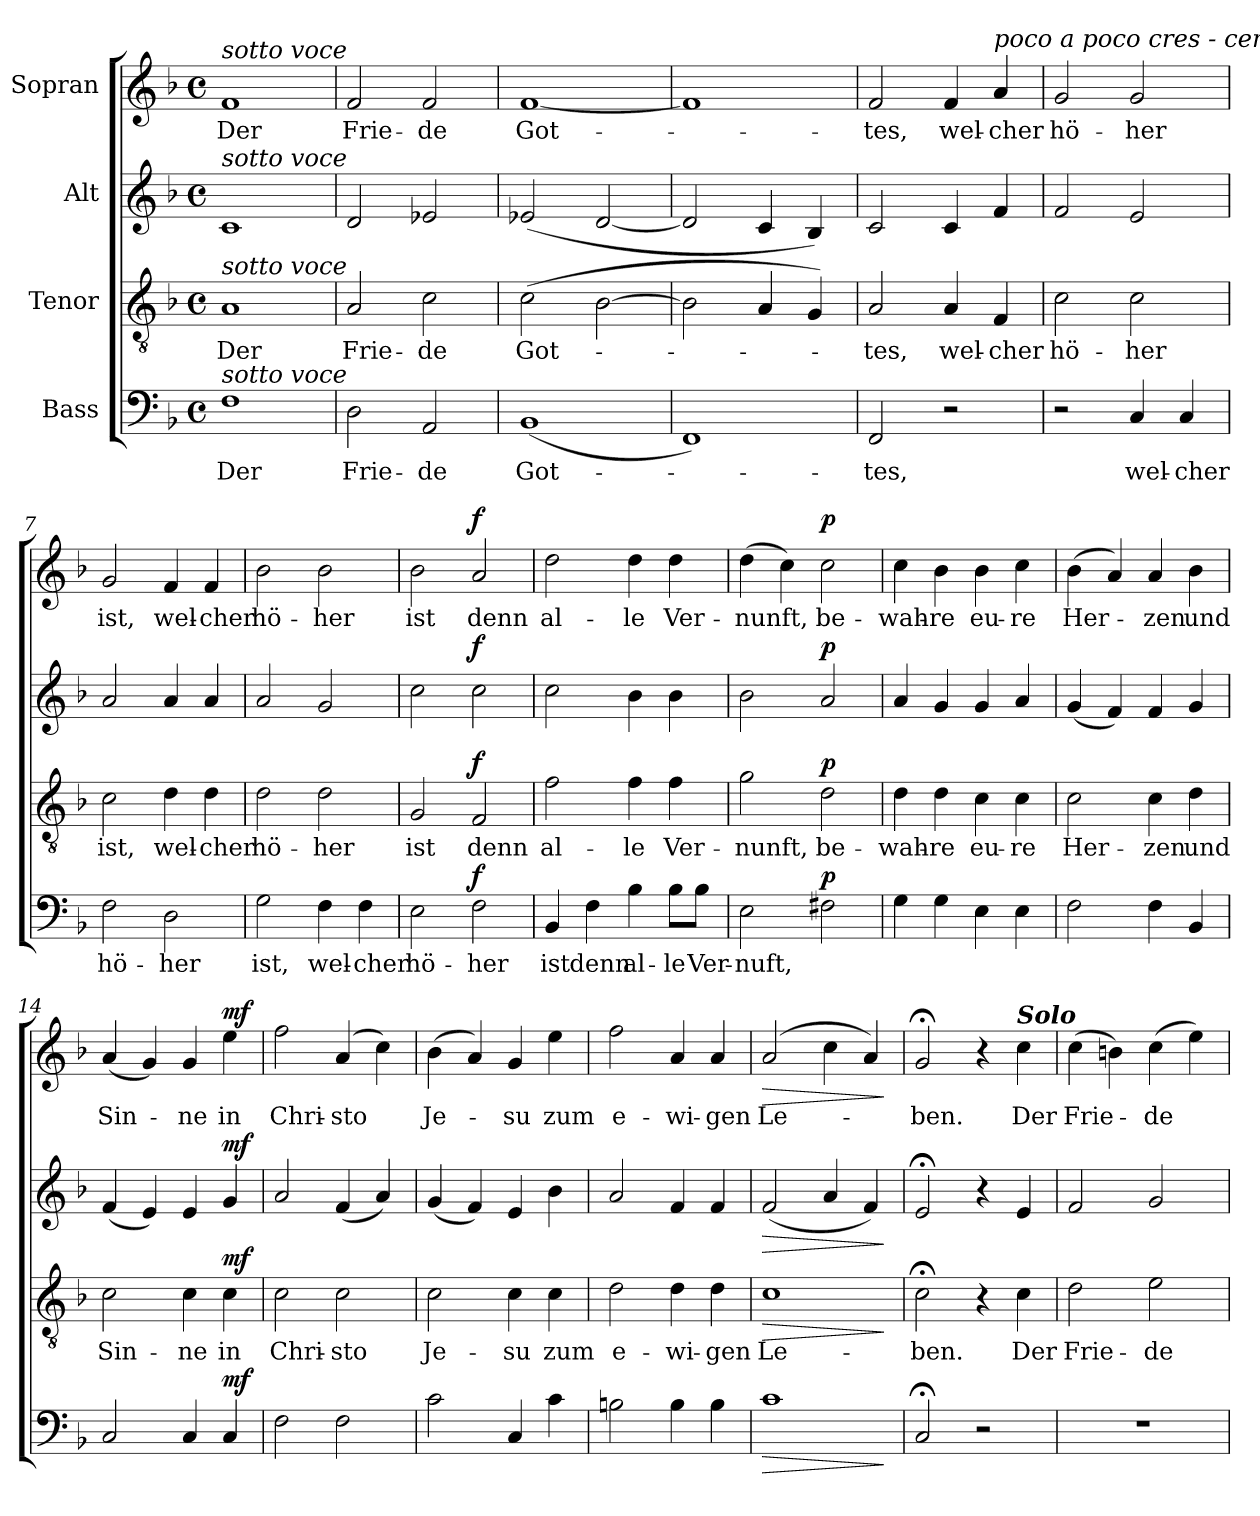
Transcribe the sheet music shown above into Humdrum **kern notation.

**kern	**text	**dynam	**kern	**text	**dynam	**kern	**dynam	**kern	**text	**dynam
*part4	*part4	*part4	*part3	*part3	*part3	*part2	*part2	*part1	*part1	*part1
*staff4	*staff4	*staff4	*staff3	*staff3	*staff3	*staff2	*staff2	*staff1	*staff1	*staff1
*I"Bass	*	*	*I"Tenor	*	*	*I"Alt	*	*I"Sopran	*	*
*clefF4	*	*	*clefGv2	*	*	*clefG2	*	*clefG2	*	*
*k[b-]	*	*	*k[b-]	*	*	*k[b-]	*	*k[b-]	*	*
*F:	*	*	*F:	*	*	*F:	*	*F:	*	*
*M4/4	*	*	*M4/4	*	*	*M4/4	*	*M4/4	*	*
*met(c)	*	*	*met(c)	*	*	*met(c)	*	*met(c)	*	*
=1	=1	=1	=1	=1	=1	=1	=1	=1	=1	=1
!	!	!	!	!	!	!	!	!LO:TX:a:i:t=sotto voce	!	!
!	!	!	!	!	!	!LO:TX:a:i:t=sotto voce	!	!	!	!
!	!	!	!LO:TX:a:i:t=sotto voce	!	!	!	!	!	!	!
!LO:TX:a:i:t=sotto voce	!	!	!	!	!	!	!	!	!	!
1F	Der	.	1A	Der	.	1c	.	1f	Der	.
=2	=2	=2	=2	=2	=2	=2	=2	=2	=2	=2
2D\	Frie-	.	2A/	Frie-	.	2d/	.	2f/	Frie-	.
2AA/	-de	.	2c\	-de	.	2e-X/	.	2f/	-de	.
=3	=3	=3	=3	=3	=3	=3	=3	=3	=3	=3
(>1BB-	Got-	.	(>2c\	Got-	.	(>2e-X/	.	[1f	Got-	.
.	.	.	[2B-\	.	.	[2d/	.	.	.	.
=4	=4	=4	=4	=4	=4	=4	=4	=4	=4	=4
1FF)	.	.	2B-\]	.	.	2d/]	.	1f]	.	.
.	.	.	4A/	.	.	4c/	.	.	.	.
.	.	.	4G/)	.	.	4B-/)	.	.	.	.
=5	=5	=5	=5	=5	=5	=5	=5	=5	=5	=5
2FF/	-tes,	.	2A/	-tes,	.	2c/	.	2f/	-tes,	.
2r	.	.	4A/	wel-	.	4c/	.	4f/	wel-	.
!	!	!	!	!	!	!	!	!LO:TX:a:i:t=poco       a       poco       cres     -     cen     -     do	!	!
.	.	.	4F/	-cher	.	4f/	.	4a/	-cher	.
=6	=6	=6	=6	=6	=6	=6	=6	=6	=6	=6
2r	.	.	2c\	hö-	.	2f/	.	2g/	hö-	.
4C/	wel-	.	2c\	-her	.	2e/	.	2g/	-her	.
4C/	-cher	.	.	.	.	.	.	.	.	.
=7	=7	=7	=7	=7	=7	=7	=7	=7	=7	=7
2F\	hö-	.	2c\	ist,	.	2a/	.	2g/	ist,	.
2D\	-her	.	4d\	wel-	.	4a/	.	4f/	wel-	.
.	.	.	4d\	-cher	.	4a/	.	4f/	-cher	.
=8	=8	=8	=8	=8	=8	=8	=8	=8	=8	=8
2G\	ist,	.	2d\	hö-	.	2a/	.	2b-\	hö-	.
4F\	wel-	.	2d\	-her	.	2g/	.	2b-\	-her	.
4F\	-cher	.	.	.	.	.	.	.	.	.
!!LO:LB:g=z
=9	=9	=9	=9	=9	=9	=9	=9	=9	=9	=9
2E\	hö-	.	2G/	ist	.	2cc\	.	2b-\	ist	.
!	!	!LO:DY:a	!	!	!LO:DY:a	!	!LO:DY:a	!	!	!LO:DY:a
2F\	-her	f	2F/	denn	f	2cc\	f	2a/	denn	f
=10	=10	=10	=10	=10	=10	=10	=10	=10	=10	=10
4BB-/	ist	.	2f\	al-	.	2cc\	.	2dd\	al-	.
4F\	denn	.	.	.	.	.	.	.	.	.
4B-\	al-	.	4f\	-le	.	4b-\	.	4dd\	-le	.
8B-\L	-le	.	4f\	Ver-	.	4b-\	.	4dd\	Ver-	.
8B-\J	Ver-	.	.	.	.	.	.	.	.	.
=11	=11	=11	=11	=11	=11	=11	=11	=11	=11	=11
2E\	-nuft,	.	2g\	-nunft,	.	2b-\	.	(>4dd\	-nunft,	.
.	.	.	.	.	.	.	.	4cc\)	.	.
!	!	!LO:DY:a	!	!	!LO:DY:a	!	!LO:DY:a	!	!	!LO:DY:a
2F#X\	.	p	2d\	be-	p	2a/	p	2cc\	be-	p
=12	=12	=12	=12	=12	=12	=12	=12	=12	=12	=12
4G\	.	.	4d\	-wah-	.	4a/	.	4cc\	-wah-	.
4G\	.	.	4d\	-re	.	4g/	.	4b-\	-re	.
4E\	.	.	4c\	eu-	.	4g/	.	4b-\	eu-	.
4E\	.	.	4c\	-re	.	4a/	.	4cc\	-re	.
=13	=13	=13	=13	=13	=13	=13	=13	=13	=13	=13
2F\	.	.	2c\	Her-	.	(4g/	.	(>4b-\	Her-	.
.	.	.	.	.	.	4f/)	.	4a/)	.	.
4F\	.	.	4c\	-zen	.	4f/	.	4a/	-zen	.
4BB-/	.	.	4d\	und	.	4g/	.	4b-\	und	.
=14	=14	=14	=14	=14	=14	=14	=14	=14	=14	=14
2C/	.	.	2c\	Sin-	.	(4f/	.	(4a/	Sin-	.
.	.	.	.	.	.	4e/)	.	4g/)	.	.
4C/	.	.	4c\	-ne	.	4e/	.	4g/	-ne	.
!	!	!LO:DY:a	!	!	!LO:DY:a	!	!LO:DY:a	!	!	!LO:DY:a
4C/	.	mf	4c\	in	mf	4g/	mf	4ee\	in	mf
!!LO:LB:g=z
=15	=15	=15	=15	=15	=15	=15	=15	=15	=15	=15
2F\	.	.	2c\	Chri-	.	2a/	.	2ff\	Chri-	.
2F\	.	.	2c\	-sto	.	(4f/	.	(>4a/	-sto	.
.	.	.	.	.	.	4a/)	.	4cc\)	.	.
=16	=16	=16	=16	=16	=16	=16	=16	=16	=16	=16
2c\	.	.	2c\	Je-	.	(4g/	.	(>4b-\	Je-	.
.	.	.	.	.	.	4f/)	.	4a/)	.	.
4C/	.	.	4c\	-su	.	4e/	.	4g/	-su	.
4c\	.	.	4c\	zum	.	4b-\	.	4ee\	zum	.
=17	=17	=17	=17	=17	=17	=17	=17	=17	=17	=17
2Bn\	.	.	2d\	e-	.	2a/	.	2ff\	e-	.
4B\	.	.	4d\	-wi-	.	4f/	.	4a/	-wi-	.
4B\	.	.	4d\	-gen	.	4f/	.	4a/	-gen	.
=18	=18	=18	=18	=18	=18	=18	=18	=18	=18	=18
!	!	!LO:HP:b	!	!	!LO:HP:b	!	!LO:HP:b	!	!	!LO:HP:b
1c	.	>	1c	Le-	>	(2f/	>	(>2a/	Le-	>
.	.	.	.	.	.	4a/	.	4cc\	.	.
.	.	.	.	.	.	4f/)	.	4a/)	.	.
.	.	]	.	.	]	.	]	.	.	]
=19	=19	=19	=19	=19	=19	=19	=19	=19	=19	=19
2C;</	.	.	2c;<\	-ben.	.	2e;</	.	2g;</	-ben.	.
2r	.	.	4r	.	.	4r	.	4r	.	.
!	!	!	!	!	!	!	!	!LO:TX:a:Bi:t=Solo	!	!
.	.	.	4c\	Der	.	4e/	.	4cc\	Der	.
=20	=20	=20	=20	=20	=20	=20	=20	=20	=20	=20
1r	.	.	2d\	Frie-	.	2f/	.	(>4cc\	Frie-	.
.	.	.	.	.	.	.	.	4bn\)	.	.
.	.	.	2e\	-de	.	2g/	.	(>4cc\	-de	.
.	.	.	.	.	.	.	.	4ee\)	.	.
=	=	=	=	=	=	=	=	=	=	=
*-	*-	*-	*-	*-	*-	*-	*-	*-	*-	*-
